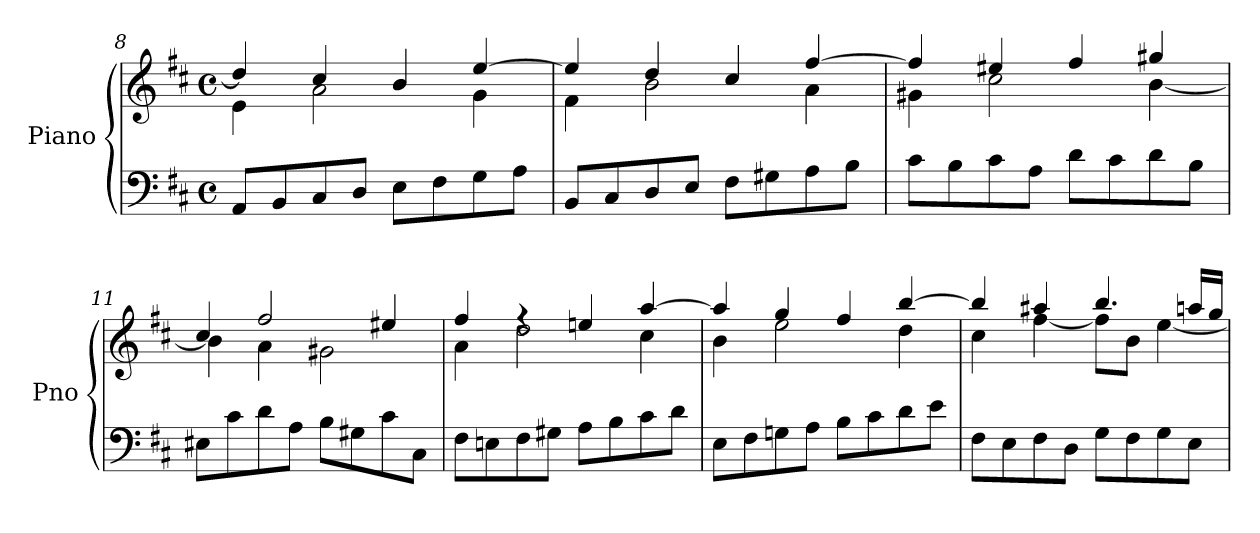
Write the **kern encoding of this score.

**kern	**kern
*part1	*part1
*staff2	*staff1
*I"Piano	*
*I'Pno	*
*clefF4	*clefG2
*k[f#c#]	*k[f#c#]
*M4/4	*M4/4
*met(c)	*met(c)
=8	=8
*	*^
8AA/L	4dd/]	4e\
8BB/	.	.
8C#/	4cc#/	2a\
8D/J	.	.
8E\L	4b/	.
8F#\	.	.
8G\	[4ee/	4g\
8A\J	.	.
!!LO:LB:g=z	!!
=9	=9	=9
8BB/L	4ee/]	4f#\
8C#/	.	.
8D/	4dd/	2b\
8E/J	.	.
8F#\L	4cc#/	.
8G#X\	.	.
8A\	[4ff#/	4a\
8B\J	.	.
=10	=10	=10
8c#\L	4ff#/]	4g#X\
8B\	.	.
8c#\	4ee#X/	2cc#\
8A\J	.	.
8d\L	4ff#/	.
8c#\	.	.
8d\	4gg#X/	[4b\
8B\J	.	.
=11	=11	=11
8E#X\L	4cc#/	4b\]
8c#\	.	.
8d\	2ff#/	4a\
8A\J	.	.
8B\L	.	2g#X\
8G#X\	.	.
8c#\	4ee#X/	.
8C#\J	.	.
=12	=12	=12
8F#\L	4ff#/	4a\
8En\	.	.
8F#\	4rff	2dd\
8G#X\J	.	.
8A\L	4een/	.
8B\	.	.
8c#\	[4aa/	4cc#\
8d\J	.	.
!!LO:LB:g=z	!!
=13	=13	=13
8E\L	4aa/]	4b\
8F#\	.	.
8Gn\	4gg/	2ee\
8A\J	.	.
8B\L	4ff#/	.
8c#\	.	.
8d\	[4bb/	4dd\
8e\J	.	.
=14	=14	=14
8F#\L	4bb/]	4cc#\
8E\	.	.
8F#\	4aa#X/	[4ff#\
8D\J	.	.
8G\L	4.bb/	8ff#\L]
8F#\	.	8b\J
8G\	.	[4ee\
8E\J	16aan/LL	.
.	16gg/JJ	.
*	*v	*v
=	=
*-	*-
